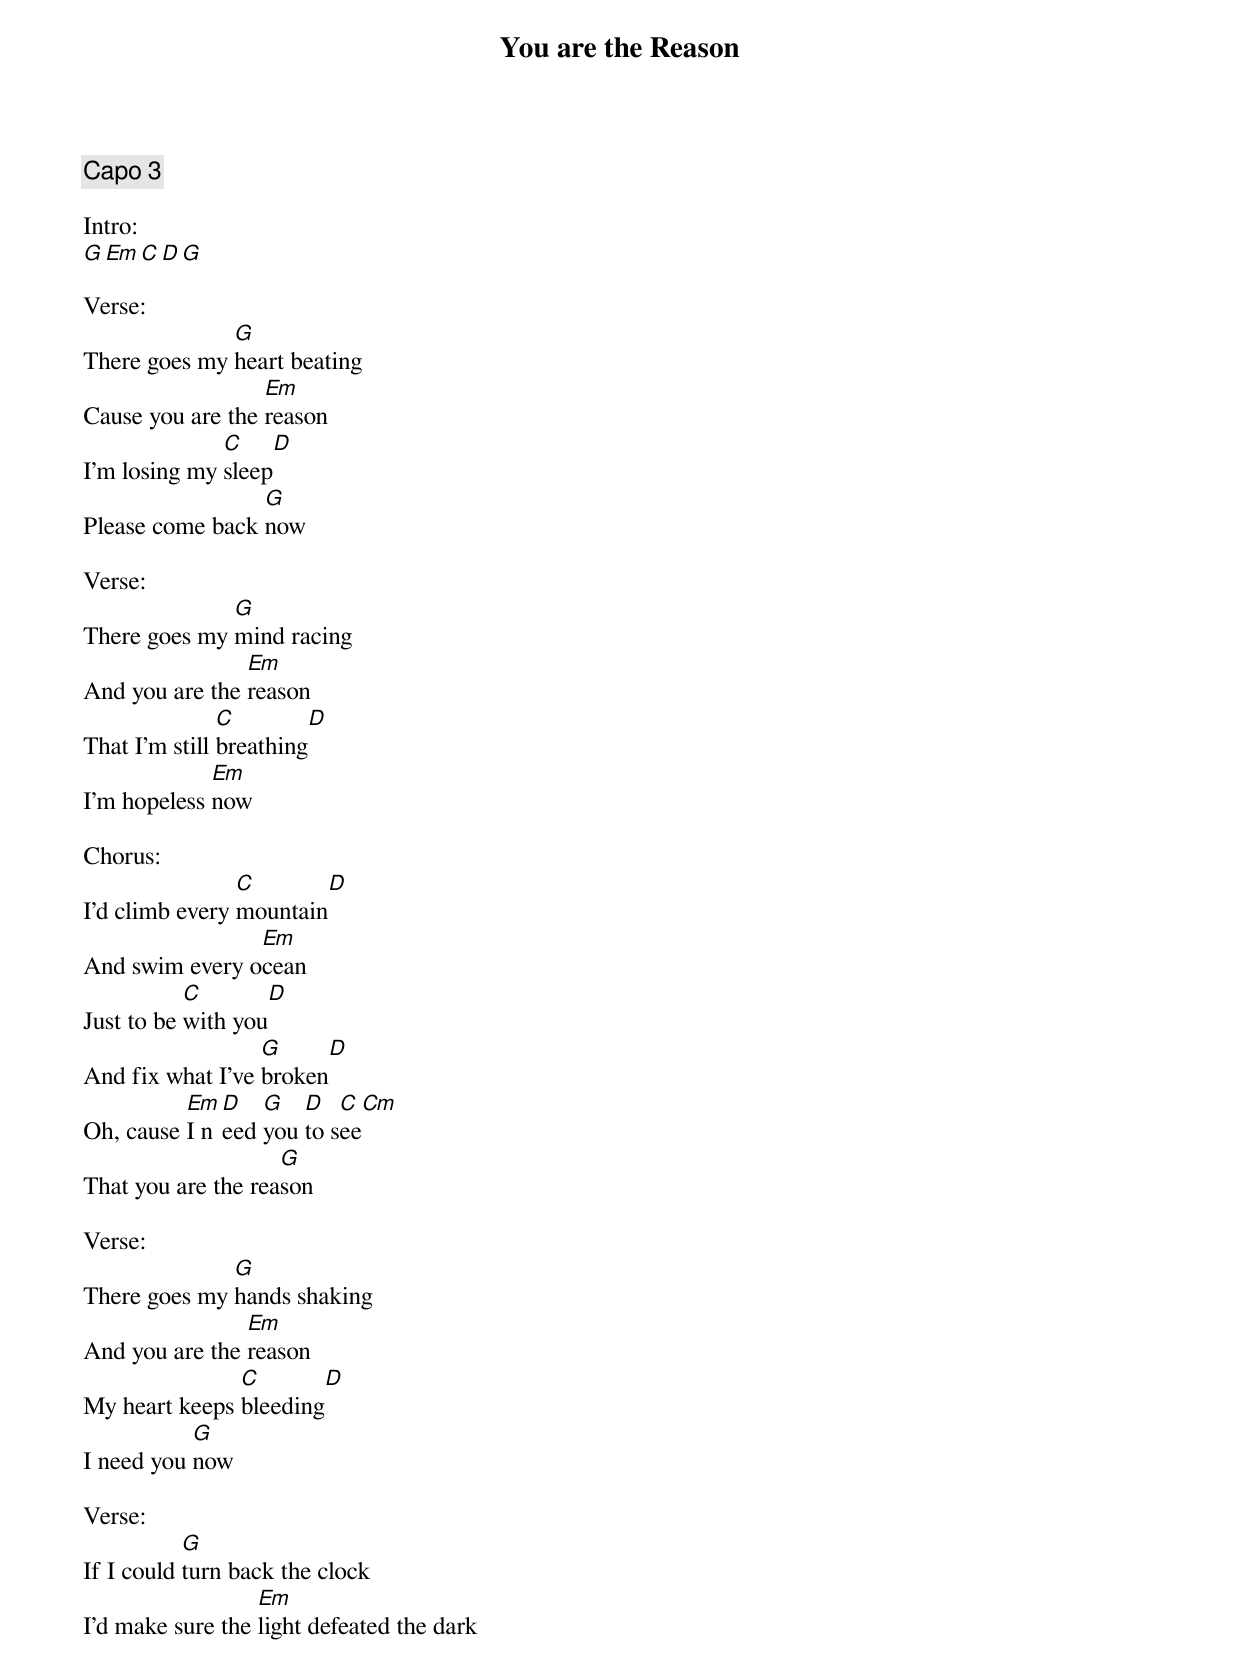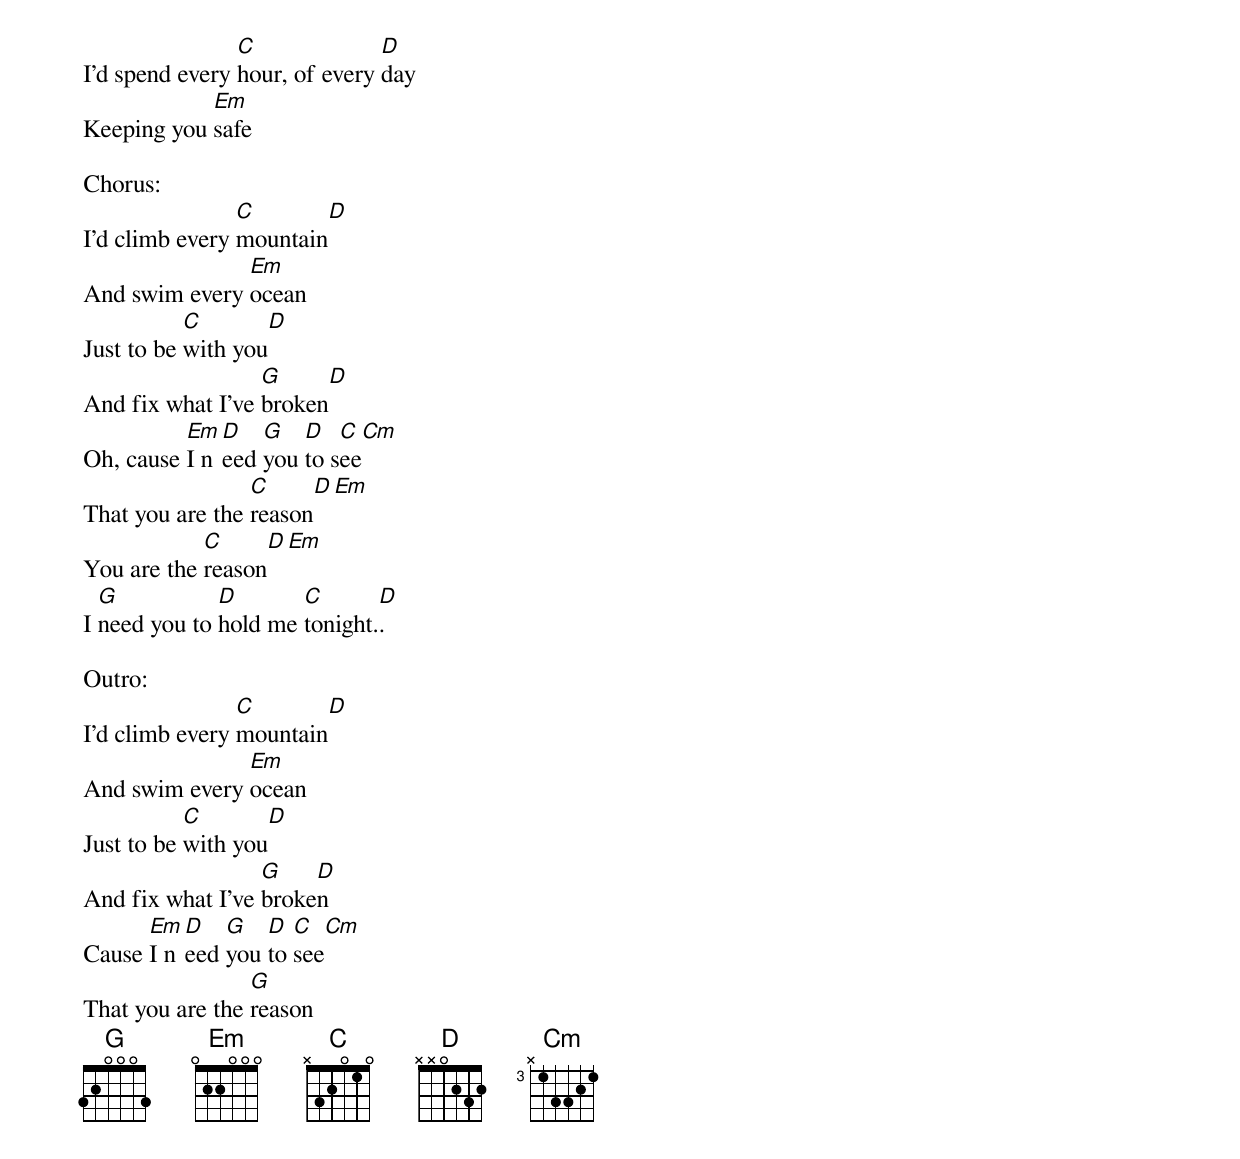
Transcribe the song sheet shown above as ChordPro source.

{title:You are the Reason}
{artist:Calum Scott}
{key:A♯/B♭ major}
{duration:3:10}
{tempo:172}
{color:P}

{comment: Capo 3}

Intro:
[G][Em][C][D][G]

Verse:
There goes my [G]heart beating
Cause you are the [Em]reason
I'm losing my [C]sleep[D]
Please come back [G]now

Verse:
There goes my [G]mind racing
And you are the [Em]reason
That I'm still [C]breathing[D]
I'm hopeless [Em]now

Chorus:
I'd climb every [C]mountain[D]
And swim every o[Em]cean
Just to be [C]with you[D]
And fix what I've [G]broken[D]
Oh, cause [Em]I n[D]eed [G]you [D]to s[C]ee[Cm]
That you are the rea[G]son

Verse:
There goes my [G]hands shaking
And you are the [Em]reason
My heart keeps [C]bleeding[D]
I need you [G]now

Verse:
If I could [G]turn back the clock
I'd make sure the [Em]light defeated the dark
I'd spend every [C]hour, of every [D]day
Keeping you [Em]safe

Chorus:
I'd climb every [C]mountain[D]
And swim every [Em]ocean
Just to be [C]with you[D]
And fix what I've [G]broken[D]
Oh, cause [Em]I n[D]eed [G]you [D]to s[C]ee[Cm]
That you are the [C]reason[D][Em]
You are the [C]reason[D][Em]
I [G]need you to [D]hold me [C]tonight.[D].

Outro:
I'd climb every [C]mountain[D]
And swim every [Em]ocean
Just to be [C]with you[D]
And fix what I've [G]broke[D]n
Cause [Em]I n[D]eed [G]you [D]to [C]see[Cm]
That you are the [G]reason
